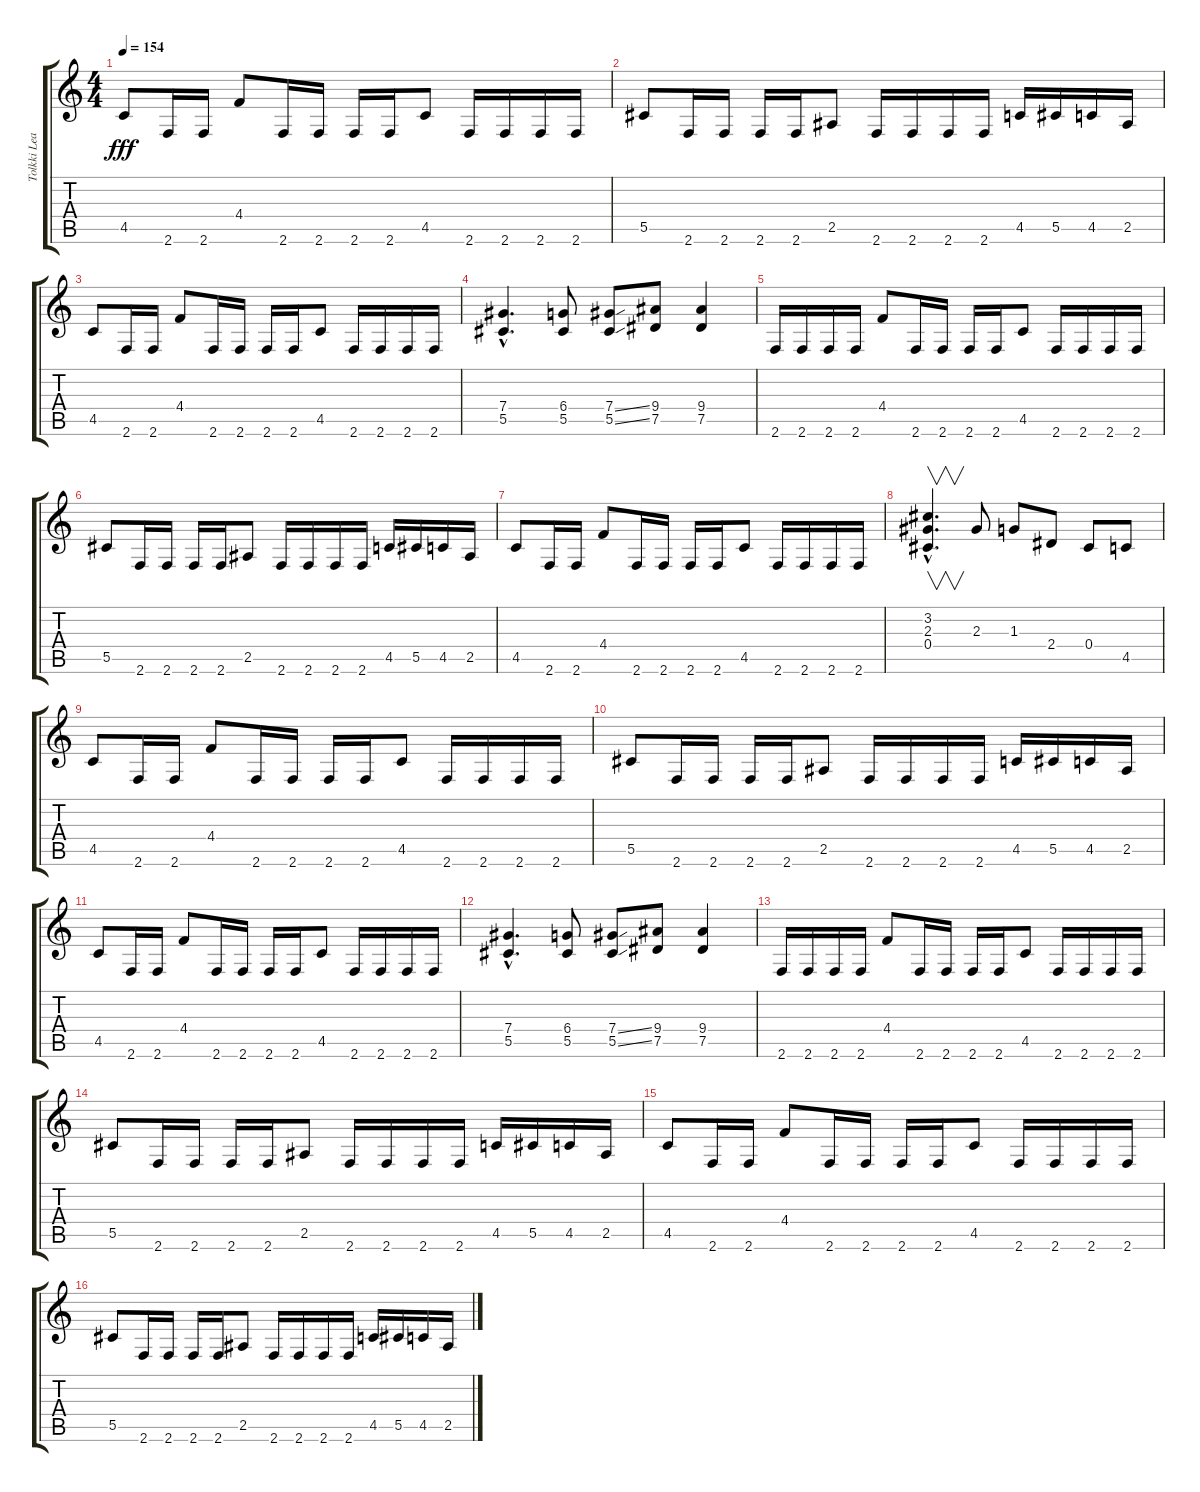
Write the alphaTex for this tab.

\track ("Tolkki Lead" "Tolkki Lea") {instrument overdrivenguitar}
\staff {score tabs}
\tuning (Eb4 Bb3 Gb3 Db3 Ab2 Eb2) {hide}
\ts (4 4)
\tempo 154
\clef g2
\ks c
4.5.8{dy fff} 2.6.16 2.6.16 4.4.8 2.6.16 2.6.16 2.6.16 2.6.16 4.5.8 2.6.16 2.6.16 2.6.16 2.6.16 |
5.5.8 2.6.16 2.6.16 2.6.16 2.6.16 2.5.8 2.6.16 2.6.16 2.6.16 2.6.16 4.5.16 5.5.16 4.5.16 2.5.16 |
4.5.8 2.6.16 2.6.16 4.4.8 2.6.16 2.6.16 2.6.16 2.6.16 4.5.8 2.6.16 2.6.16 2.6.16 2.6.16 |
(7.4{hac} 5.5{hac}).4{d} (6.4 5.5).8 (7.4{ss} 5.5{ss}).8 (9.4 7.5).8 (9.4 7.5).4 |
2.6.16 2.6.16 2.6.16 2.6.16 4.4.8 2.6.16 2.6.16 2.6.16 2.6.16 4.5.8 2.6.16 2.6.16 2.6.16 2.6.16 |
5.5.8 2.6.16 2.6.16 2.6.16 2.6.16 2.5.8 2.6.16 2.6.16 2.6.16 2.6.16 4.5.16 5.5.16 4.5.16 2.5.16 |
4.5.8 2.6.16 2.6.16 4.4.8 2.6.16 2.6.16 2.6.16 2.6.16 4.5.8 2.6.16 2.6.16 2.6.16 2.6.16 |
(3.2{hac} 2.3{hac} 0.4{hac}).4{v d} 2.3.8 1.3.8 2.4.8 0.4.8 4.5.8 |
4.5.8 2.6.16 2.6.16 4.4.8 2.6.16 2.6.16 2.6.16 2.6.16 4.5.8 2.6.16 2.6.16 2.6.16 2.6.16 |
5.5.8 2.6.16 2.6.16 2.6.16 2.6.16 2.5.8 2.6.16 2.6.16 2.6.16 2.6.16 4.5.16 5.5.16 4.5.16 2.5.16 |
4.5.8 2.6.16 2.6.16 4.4.8 2.6.16 2.6.16 2.6.16 2.6.16 4.5.8 2.6.16 2.6.16 2.6.16 2.6.16 |
(7.4{hac} 5.5{hac}).4{d} (6.4 5.5).8 (7.4{ss} 5.5{ss}).8 (9.4 7.5).8 (9.4 7.5).4 |
2.6.16 2.6.16 2.6.16 2.6.16 4.4.8 2.6.16 2.6.16 2.6.16 2.6.16 4.5.8 2.6.16 2.6.16 2.6.16 2.6.16 |
5.5.8 2.6.16 2.6.16 2.6.16 2.6.16 2.5.8 2.6.16 2.6.16 2.6.16 2.6.16 4.5.16 5.5.16 4.5.16 2.5.16 |
4.5.8 2.6.16 2.6.16 4.4.8 2.6.16 2.6.16 2.6.16 2.6.16 4.5.8 2.6.16 2.6.16 2.6.16 2.6.16 |
5.5.8 2.6.16 2.6.16 2.6.16 2.6.16 2.5.8 2.6.16 2.6.16 2.6.16 2.6.16 4.5.16 5.5.16 4.5.16 2.5.16
